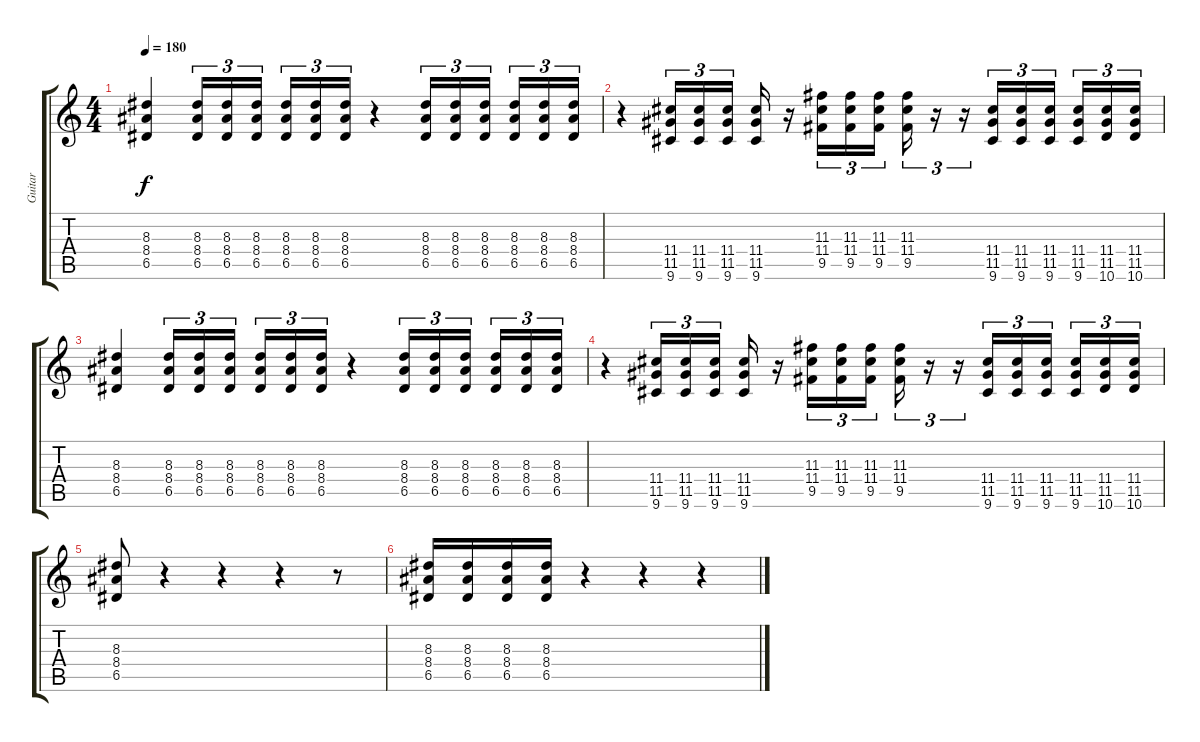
\track ("Guitar" "Guitar") {instrument overdrivenguitar}
\staff {score tabs}
\tuning (E4 B3 G3 D3 A2 E2) {hide}
\ts (4 4)
\tempo 180
\clef g2
\ks c
(8.3 8.4 6.5).4{dy f} (8.3 8.4 6.5).16{tu (3 2)} (8.3 8.4 6.5).16{tu (3 2)} (8.3 8.4 6.5).16{tu (3 2)} (8.3 8.4 6.5).16{tu (3 2)} (8.3 8.4 6.5).16{tu (3 2)} (8.3 8.4 6.5).16{tu (3 2)} r.4 (8.3 8.4 6.5).16{tu (3 2)} (8.3 8.4 6.5).16{tu (3 2)} (8.3 8.4 6.5).16{tu (3 2)} (8.3 8.4 6.5).16{tu (3 2)} (8.3 8.4 6.5).16{tu (3 2)} (8.3 8.4 6.5).16{tu (3 2)} |
r.4 (11.4 11.5 9.6).16{tu (3 2)} (11.4 11.5 9.6).16{tu (3 2)} (11.4 11.5 9.6).16{tu (3 2)} (11.4 11.5 9.6).16 r.16 (11.3 11.4 9.5).16{tu (3 2)} (11.3 11.4 9.5).16{tu (3 2)} (11.3 11.4 9.5).16{tu (3 2)} (11.3 11.4 9.5).16{tu (3 2)} r.16{tu (3 2)} r.16{tu (3 2)} (11.4 11.5 9.6).16{tu (3 2)} (11.4 11.5 9.6).16{tu (3 2)} (11.4 11.5 9.6).16{tu (3 2)} (11.4 11.5 9.6).16{tu (3 2)} (11.4 11.5 10.6).16{tu (3 2)} (11.4 11.5 10.6).16{tu (3 2)} |
(8.3 8.4 6.5).4 (8.3 8.4 6.5).16{tu (3 2)} (8.3 8.4 6.5).16{tu (3 2)} (8.3 8.4 6.5).16{tu (3 2)} (8.3 8.4 6.5).16{tu (3 2)} (8.3 8.4 6.5).16{tu (3 2)} (8.3 8.4 6.5).16{tu (3 2)} r.4 (8.3 8.4 6.5).16{tu (3 2)} (8.3 8.4 6.5).16{tu (3 2)} (8.3 8.4 6.5).16{tu (3 2)} (8.3 8.4 6.5).16{tu (3 2)} (8.3 8.4 6.5).16{tu (3 2)} (8.3 8.4 6.5).16{tu (3 2)} |
r.4 (11.4 11.5 9.6).16{tu (3 2)} (11.4 11.5 9.6).16{tu (3 2)} (11.4 11.5 9.6).16{tu (3 2)} (11.4 11.5 9.6).16 r.16 (11.3 11.4 9.5).16{tu (3 2)} (11.3 11.4 9.5).16{tu (3 2)} (11.3 11.4 9.5).16{tu (3 2)} (11.3 11.4 9.5).16{tu (3 2)} r.16{tu (3 2)} r.16{tu (3 2)} (11.4 11.5 9.6).16{tu (3 2)} (11.4 11.5 9.6).16{tu (3 2)} (11.4 11.5 9.6).16{tu (3 2)} (11.4 11.5 9.6).16{tu (3 2)} (11.4 11.5 10.6).16{tu (3 2)} (11.4 11.5 10.6).16{tu (3 2)} |
(8.3 8.4 6.5).8 r.4 r.4 r.4 r.8 |
(8.3 8.4 6.5).16 (8.3 8.4 6.5).16 (8.3 8.4 6.5).16 (8.3 8.4 6.5).16 r.4 r.4 r.4
